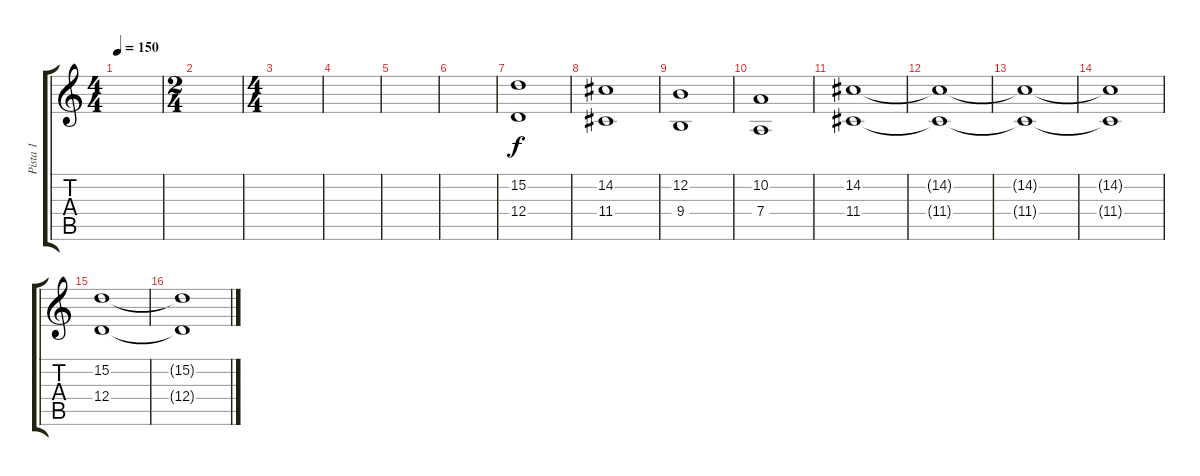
\track ("Pista 1" "Pista 1") {instrument fx6goblins}
\staff {score tabs}
\tuning (E4 B3 G3 D3 A2 E2) {hide}
\ts (4 4)
\tempo 150
\clef g2
\ks c
|
\ts (2 4)
|
\ts (4 4)
|
|
|
|
(15.2 12.4).1 |
(14.2 11.4).1 |
(12.2 9.4).1 |
(10.2 7.4).1 |
(14.2 11.4).1 |
(14.2{t} 11.4{t}).1 |
(14.2{t} 11.4{t}).1 |
(14.2{t} 11.4{t}).1 |
(15.2 12.4).1 |
(15.2{t} 12.4{t}).1
